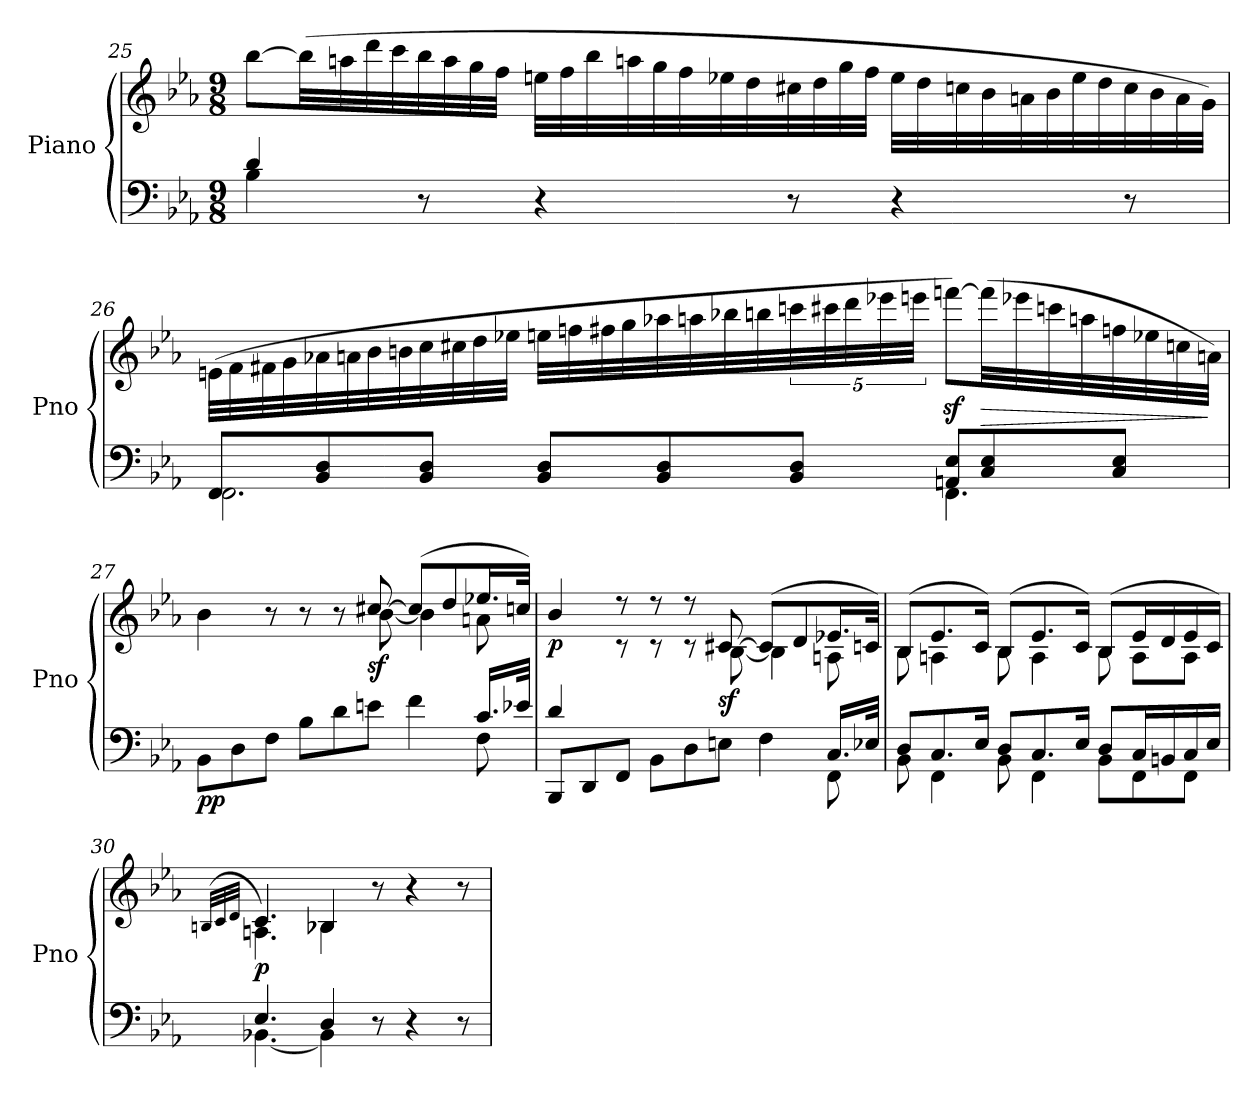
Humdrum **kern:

**kern	**kern	**dynam
*part1	*part1	*part1
*staff2	*staff1	*staff1/2
*I"Piano	*	*
*I'Pno	*	*
!!LO:LB:g=z
*clefF4	*clefG2	*
*k[b-e-a-]	*k[b-e-a-]	*
*M9/8	*M9/8	*
=25	=25	=25
*^	*	*
4d/	4B-\	[8bb-\L	.
.	.	(32bb-\LL]	.
.	.	32aan\	.
.	.	32ddd\	.
.	.	32ccc\	.
8r	2..ryy	32bb-\	.
.	.	32aa\	.
.	.	32gg\	.
.	.	32ff\JJJ	.
4r	.	32een\LLL	.
.	.	32ff\	.
.	.	32bb-\	.
.	.	32aan\	.
.	.	32gg\	.
.	.	32ff\	.
.	.	32ee-X\	.
.	.	32dd\	.
8r	.	32cc#X\	.
.	.	32dd\	.
.	.	32gg\	.
.	.	32ff\JJJ	.
4r	.	32ee-\LLL	.
.	.	32dd\	.
.	.	32ccn\	.
.	.	32b-\	.
.	.	32an\	.
.	.	32b-\	.
.	.	32ee-\	.
.	.	32dd\	.
8r	.	32cc\	.
.	.	32b-\	.
.	.	32a\	.
.	.	32g\JJJ)	.
!!LO:LB:g=z
=26	=26	=26	=26
!	!	!	!LO:DY:b
8FF/L	2.FF\	(32en\LLL	other-dynamics
.	.	32f\	.
.	.	32f#X\	.
.	.	32g\	.
8BB-/ 8D/	.	32a-X\	.
.	.	32an\	.
.	.	32b-\	.
.	.	32bn\	.
8BB-/ 8D/J	.	32cc\	.
.	.	32cc#X\	.
.	.	32dd\	.
.	.	32ee-X\JJJ	.
8BB-/ 8D/L	.	32een\LLL	.
.	.	32ffn\	.
.	.	32ff#X\	.
.	.	32gg\	.
8BB-/ 8D/	.	32aa-X\	.
.	.	32aan\	.
.	.	32bb-X\	.
.	.	32bbn\	.
8BB-/ 8D/J	.	40cccn\	.
.	.	40ccc#X\	.
.	.	40ddd\	.
.	.	40eee-X\	.
.	.	40eeen\JJJ	.
8AAn/ 8E-/L	4.FF\	[8fffnz<\L)	.
!	!	!	!LO:HP:b
8C/ 8E-/	.	(32fff\LL]	>
.	.	32eee-X\	.
.	.	32cccn\	.
.	.	32aan\	.
8C/ 8E-/J	.	32ffn\	.
.	.	32ee-X\	.
.	.	32ccn\	.
.	.	32an\JJJ)	]
!!LO:PB:g=z
=27	=27	=27	=27
*	*	*^	*
!	!	!	!	!LO:DY:b=2
!	!	!	!	!LO:DY:n=1:b
8BB-\L	1ryy	4b-\	8ryy	p p
*	*	*v	*v	*
8D\	.	.	.
8F\J	.	8r	.
8B-\L	.	8r	.
8d\	.	8r	.
*	*	*^	*
!	!	!	!	!LO:DY:n=2:b
8en\J	.	[8cc#X/	[8b-\	sf
4f\	.	(>8cc#/L]	4b-\]	.
.	.	8dd/	.	.
16.c/LL	8F\	16.ee-X/L	8an\	.
32e-X/JJk	.	32ccn/JJk)	.	.
=28	=28	=28	=28	=28
*	*^	*	*	*
!	!	!	!	!	!LO:DY:b
4d/	8BBB-/L	1ryy	4b-/	4ryy	p
.	8DD/	.	.	.	.
2..ryy	8FF/J	.	8r	8r	.
.	8BB-\L	.	8r	8r	.
.	8D\	.	8r	8r	.
!	!	!	!	!	!LO:DY:b
.	8En\J	.	[8c#X/	[8B-\	sf
.	4F\	.	(8c#/L]	4B-\]	.
.	.	.	8d/	.	.
.	16.C/LL	8FF\	16.e-X/L	8An\	.
.	32E-X/JJk	.	32cn/JJk)	.	.
*	*v	*v	*	*	*
=29	=29	=29	=29	=29
8D/L	8BB-\	(8B-/L	8B-\	.
8.C/	4FF\	8.e-/	4An\	.
16E-/Jk	.	16c/Jk)	.	.
8D/L	8BB-\	(8B-/L	8B-\	.
8.C/	4FF\	8.e-/	4A\	.
16E-/Jk	.	16c/Jk)	.	.
8D/L	8BB-\L	(8B-/L	8B-\	.
!	!	!	!	!LO:DY:b
16C/L	8FF\	16e-/L	8A\L	other-dynamics
16BBn/	.	16d/	.	.
16C/	8FF\J	16e-/	8A\J	.
16E-/JJ	.	16c/JJ)	.	.
!!LO:LB:g=z	!!
=30	=30	=30	=30	=30
.	.	(>32qBn/LLL	.	.
.	.	32qc/	.	.
.	.	32qd/JJJ	.	.
!	!	!	!	!LO:DY:b
4.E-/	[4.BB-X\	4.c/)	4.An\	p
4D/	4BB-\]	4B-X/	4B-\	.
8r	2ryy	8r	2ryy	.
4r	.	4r	.	.
8r	.	8r	.	.
*v	*v	*	*	*
*	*v	*v	*
=	=	=
*-	*-	*-
